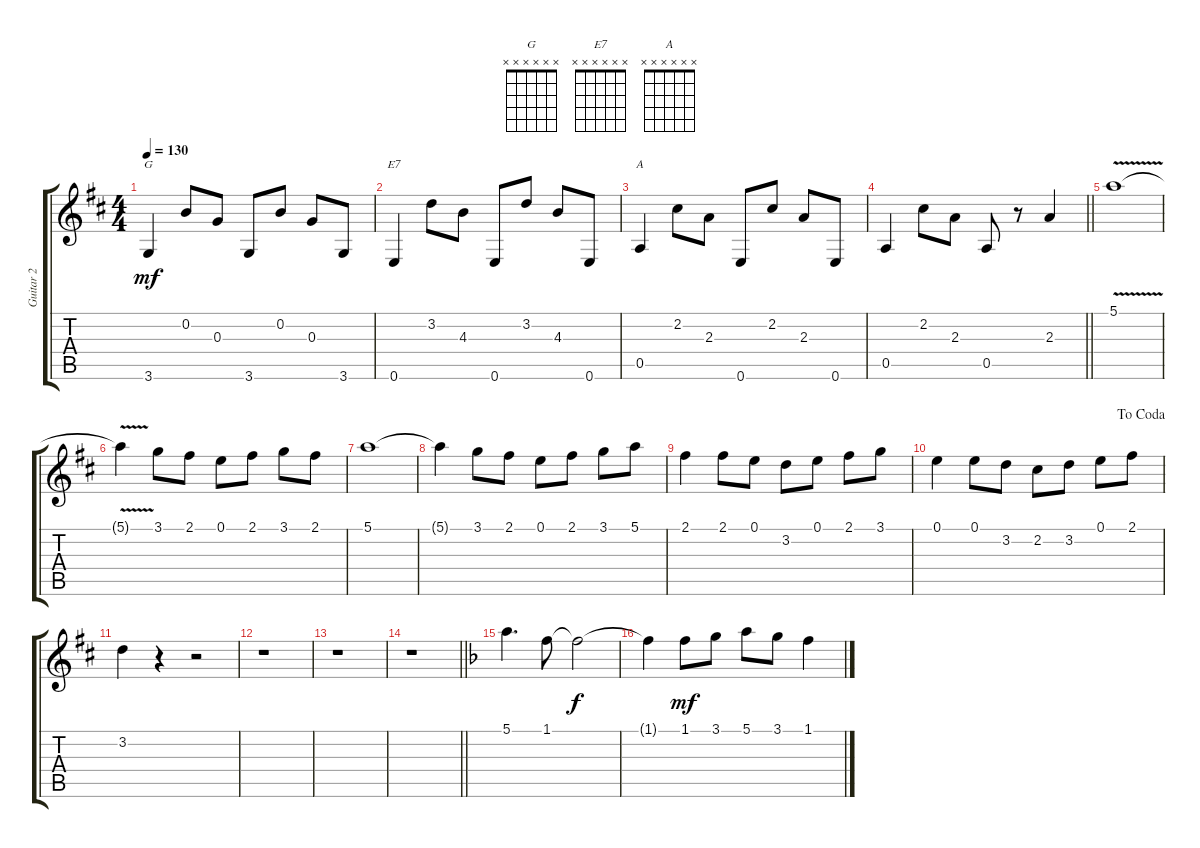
\track ("Guitar 2" "Guitar 2") {instrument acousticguitarnylon}
\staff {score tabs}
\tuning (E4 B3 G3 D3 A2 E2) {hide}
\chord ("G" x x x x x x)
\chord ("E7" x x x x x x)
\chord ("A" x x x x x x)
\ts (4 4)
\tempo 130
\clef g2
\ks d
3.6.4{ch "G" dy mf} 0.2.8 0.3.8 3.6.8 0.2.8 0.3.8 3.6.8 |
0.6.4{ch "E7"} 3.2.8 4.3.8 0.6.8 3.2.8 4.3.8 0.6.8 |
0.5.4{ch "A"} 2.2.8 2.3.8 0.6.8 2.2.8 2.3.8 0.6.8 |
\barLineRight lightlight
0.5.4 2.2.8 2.3.8 0.5.8 r.8 2.3.4 |
5.1{v}.1 |
5.1{t}.4 3.1.8 2.1.8 0.1.8 2.1.8 3.1.8 2.1.8 |
5.1.1 |
5.1{t}.4 3.1.8 2.1.8 0.1.8 2.1.8 3.1.8 5.1.8 |
2.1.4 2.1.8 0.1.8 3.2.8 0.1.8 2.1.8 3.1.8 |
\jump dacoda
0.1.4 0.1.8 3.2.8 2.2.8 3.2.8 0.1.8 2.1.8 |
3.2.4 r.4 r.2 |
r.1 |
r.1 |
\barLineRight lightlight
r.1 |
\ks f
5.1.4{d} 1.1.8 1.1{t}.2{dy f} |
1.1{t}.4 1.1.8{dy mf} 3.1.8 5.1.8 3.1.8 1.1.4
